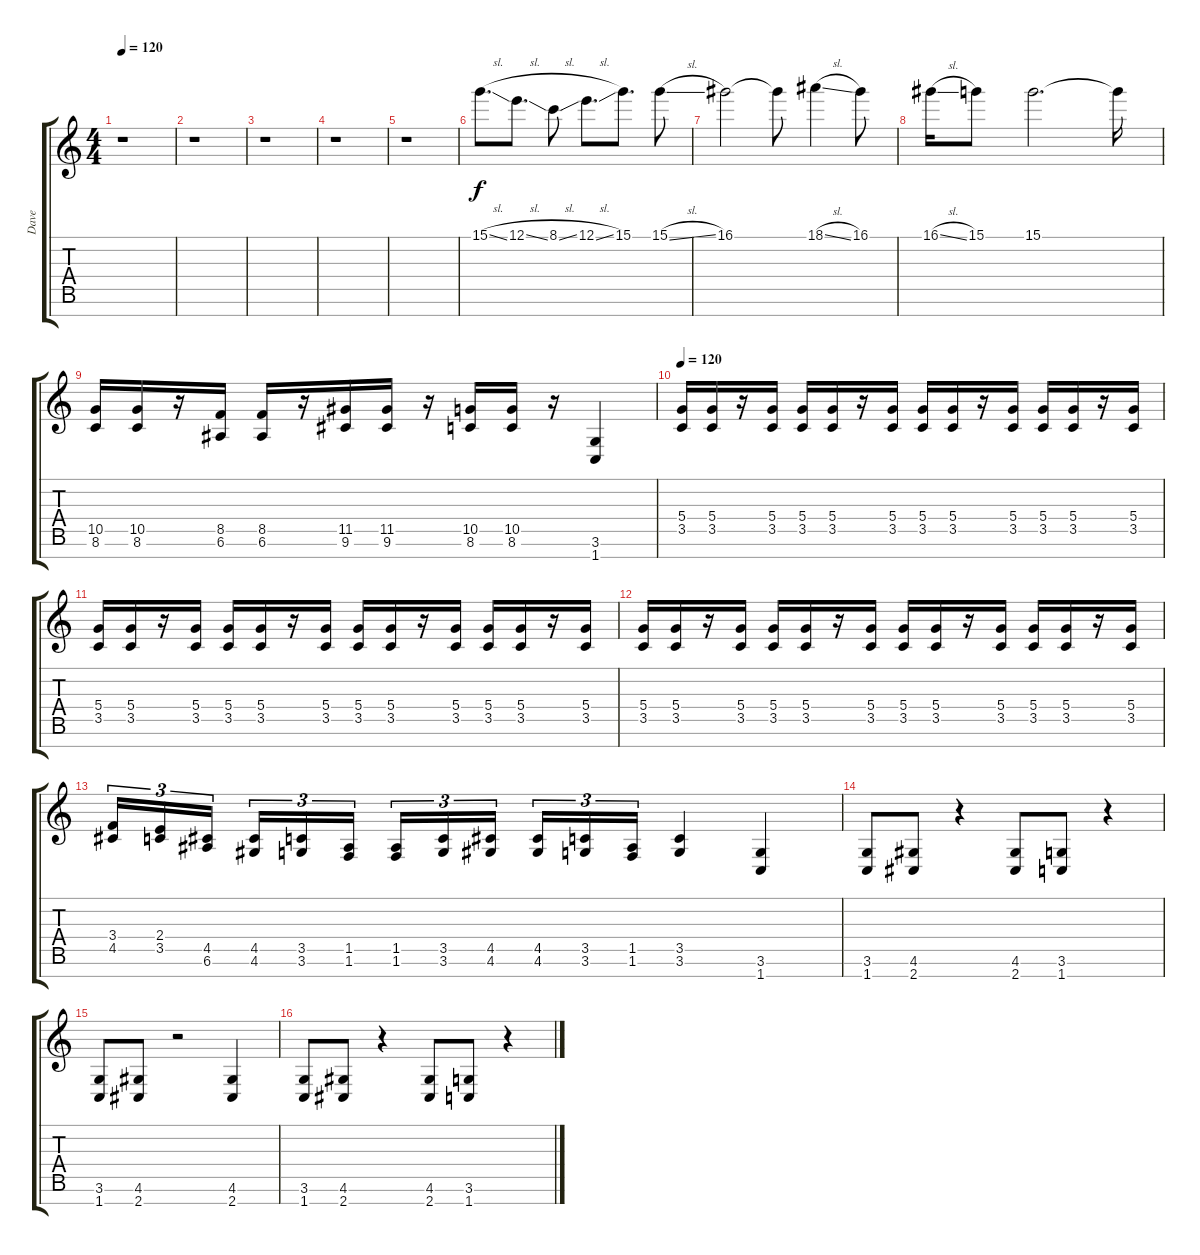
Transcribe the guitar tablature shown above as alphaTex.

\track ("Dave" "Dave") {instrument distortionguitar}
\staff {score tabs}
\tuning (E4 B3 G3 D3 A2 E2 B1) {hide}
\ts (4 4)
\tempo 120
\clef g2
\ks c
r.1{dy f} |
r.1 |
r.1 |
r.1 |
r.1 |
15.1{sl}.8{d} 12.1{sl}.8{d} 8.1{sl}.8 12.1{sl}.8{d} 15.1.8{d} 15.1{sl}.8 |
16.1.2 16.1{t}.8 18.1{sl}.4 16.1.8 |
16.1{sl}.16 15.1.8 15.1.2{d} 15.1{t}.16 |
(10.5 8.6).16 (10.5 8.6).16 r.16 (8.5 6.6).16 (8.5 6.6).16 r.16 (11.5 9.6).16 (11.5 9.6).16 r.16 (10.5 8.6).16 (10.5 8.6).16 r.16 (3.6 1.7).4 |
\tempo 120
(5.4 3.5).16 (5.4 3.5).16 r.16 (5.4 3.5).16 (5.4 3.5).16 (5.4 3.5).16 r.16 (5.4 3.5).16 (5.4 3.5).16 (5.4 3.5).16 r.16 (5.4 3.5).16 (5.4 3.5).16 (5.4 3.5).16 r.16 (5.4 3.5).16 |
(5.4 3.5).16 (5.4 3.5).16 r.16 (5.4 3.5).16 (5.4 3.5).16 (5.4 3.5).16 r.16 (5.4 3.5).16 (5.4 3.5).16 (5.4 3.5).16 r.16 (5.4 3.5).16 (5.4 3.5).16 (5.4 3.5).16 r.16 (5.4 3.5).16 |
(5.4 3.5).16 (5.4 3.5).16 r.16 (5.4 3.5).16 (5.4 3.5).16 (5.4 3.5).16 r.16 (5.4 3.5).16 (5.4 3.5).16 (5.4 3.5).16 r.16 (5.4 3.5).16 (5.4 3.5).16 (5.4 3.5).16 r.16 (5.4 3.5).16 |
(3.4 4.5).16{tu (3 2)} (2.4 3.5).16{tu (3 2)} (4.5 6.6).16{tu (3 2) beam splitsecondary} (4.5 4.6).16{tu (3 2)} (3.5 3.6).16{tu (3 2)} (1.5 1.6).16{tu (3 2)} (1.5 1.6).16{tu (3 2)} (3.5 3.6).16{tu (3 2)} (4.5 4.6).16{tu (3 2) beam splitsecondary} (4.5 4.6).16{tu (3 2)} (3.5 3.6).16{tu (3 2)} (1.5 1.6).16{tu (3 2)} (3.5 3.6).4 (3.6 1.7).4 |
(3.6 1.7).8 (4.6 2.7).8 r.4 (4.6 2.7).8 (3.6 1.7).8 r.4 |
(3.6 1.7).8 (4.6 2.7).8 r.2 (4.6 2.7).4 |
(3.6 1.7).8 (4.6 2.7).8 r.4 (4.6 2.7).8 (3.6 1.7).8 r.4
